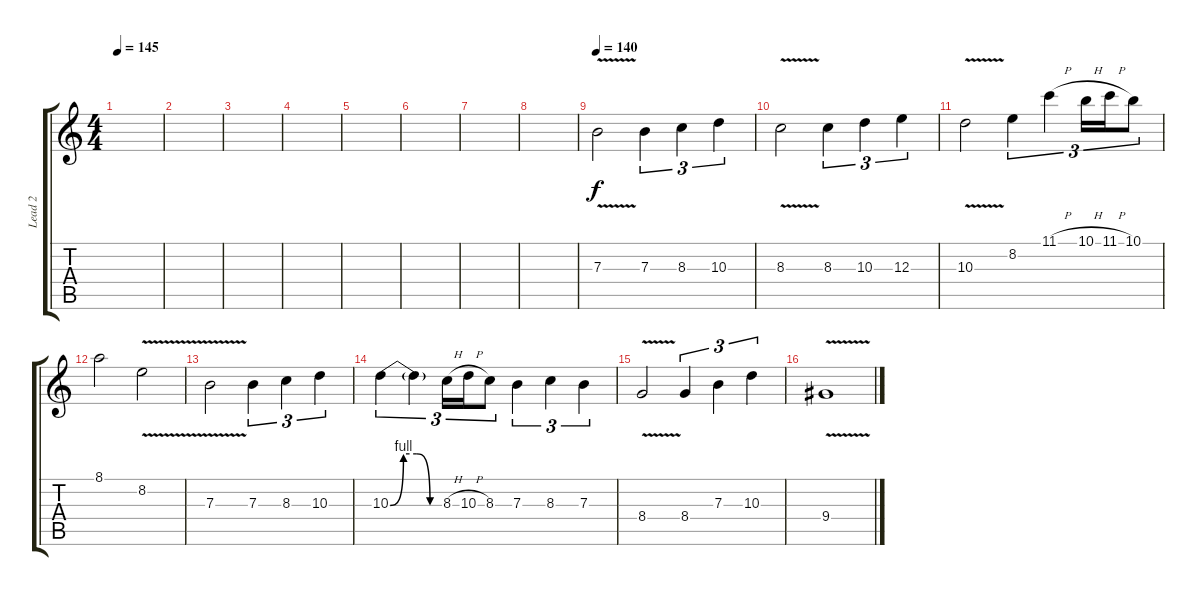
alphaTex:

\track ("Lead 2" "Lead 2") {instrument distortionguitar}
\staff {score tabs}
\tuning (Db4 Ab3 E3 B2 Gb2 Db2) {hide}
\ts (4 4)
\tempo 145
\clef g2
\ks c
|
|
|
|
|
|
|
|
\tempo 140
7.3{v}.2 7.3.4{tu (3 2)} 8.3.4{tu (3 2)} 10.3.4{tu (3 2)} |
8.3{v}.2 8.3.4{tu (3 2)} 10.3.4{tu (3 2)} 12.3.4{tu (3 2)} |
10.3{v}.2 8.2.4{tu (3 2)} 11.1{h}.4{tu (3 2)} 10.1{h}.16{tu (3 2)} 11.1{h}.16{tu (3 2)} 10.1.8{tu (3 2)} |
8.1.2 8.2{v}.2 |
7.3{v}.2 7.3.4{tu (3 2)} 8.3.4{tu (3 2)} 10.3.4{tu (3 2)} |
10.3{be (custom 0 0 15 4 30 4 45 0 60 0)}.4{tu (3 2)} 10.3{t}.4{tu (3 2)} 8.3{h}.16{tu (3 2)} 10.3{h}.16{tu (3 2)} 8.3.8{tu (3 2)} 7.3.4{tu (3 2)} 8.3.4{tu (3 2)} 7.3.4{tu (3 2)} |
8.4{v}.2 8.4.4{tu (3 2)} 7.3.4{tu (3 2)} 10.3.4{tu (3 2)} |
9.4{v}.1
